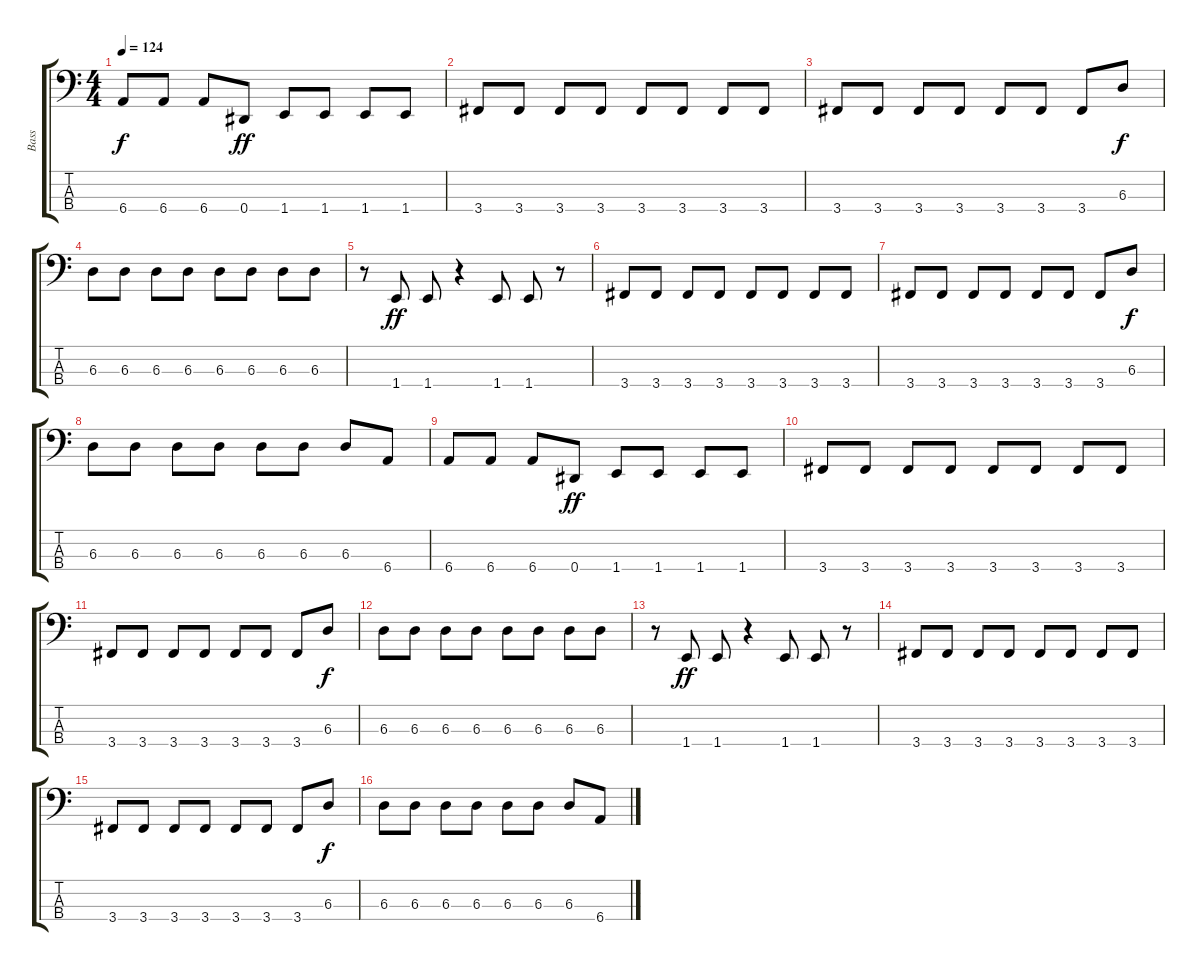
\track ("Bass" "Bass") {instrument electricbasspick}
\staff {score tabs}
\tuning (Gb2 Db2 Ab1 Eb1) {hide}
\ts (4 4)
\tempo 124
\clef f4
\ks c
6.4.8{dy f} 6.4.8 6.4.8 0.4.8{dy ff} 1.4.8 1.4.8 1.4.8 1.4.8 |
3.4.8 3.4.8 3.4.8 3.4.8 3.4.8 3.4.8 3.4.8 3.4.8 |
3.4.8 3.4.8 3.4.8 3.4.8 3.4.8 3.4.8 3.4.8 6.3.8{dy f} |
6.3.8 6.3.8 6.3.8 6.3.8 6.3.8 6.3.8 6.3.8 6.3.8 |
r.8 1.4.8{dy ff} 1.4.8 r.4 1.4.8 1.4.8 r.8 |
3.4.8 3.4.8 3.4.8 3.4.8 3.4.8 3.4.8 3.4.8 3.4.8 |
3.4.8 3.4.8 3.4.8 3.4.8 3.4.8 3.4.8 3.4.8 6.3.8{dy f} |
6.3.8 6.3.8 6.3.8 6.3.8 6.3.8 6.3.8 6.3.8 6.4.8 |
6.4.8 6.4.8 6.4.8 0.4.8{dy ff} 1.4.8 1.4.8 1.4.8 1.4.8 |
3.4.8 3.4.8 3.4.8 3.4.8 3.4.8 3.4.8 3.4.8 3.4.8 |
3.4.8 3.4.8 3.4.8 3.4.8 3.4.8 3.4.8 3.4.8 6.3.8{dy f} |
6.3.8 6.3.8 6.3.8 6.3.8 6.3.8 6.3.8 6.3.8 6.3.8 |
r.8 1.4.8{dy ff} 1.4.8 r.4 1.4.8 1.4.8 r.8 |
3.4.8 3.4.8 3.4.8 3.4.8 3.4.8 3.4.8 3.4.8 3.4.8 |
3.4.8 3.4.8 3.4.8 3.4.8 3.4.8 3.4.8 3.4.8 6.3.8{dy f} |
6.3.8 6.3.8 6.3.8 6.3.8 6.3.8 6.3.8 6.3.8 6.4.8
